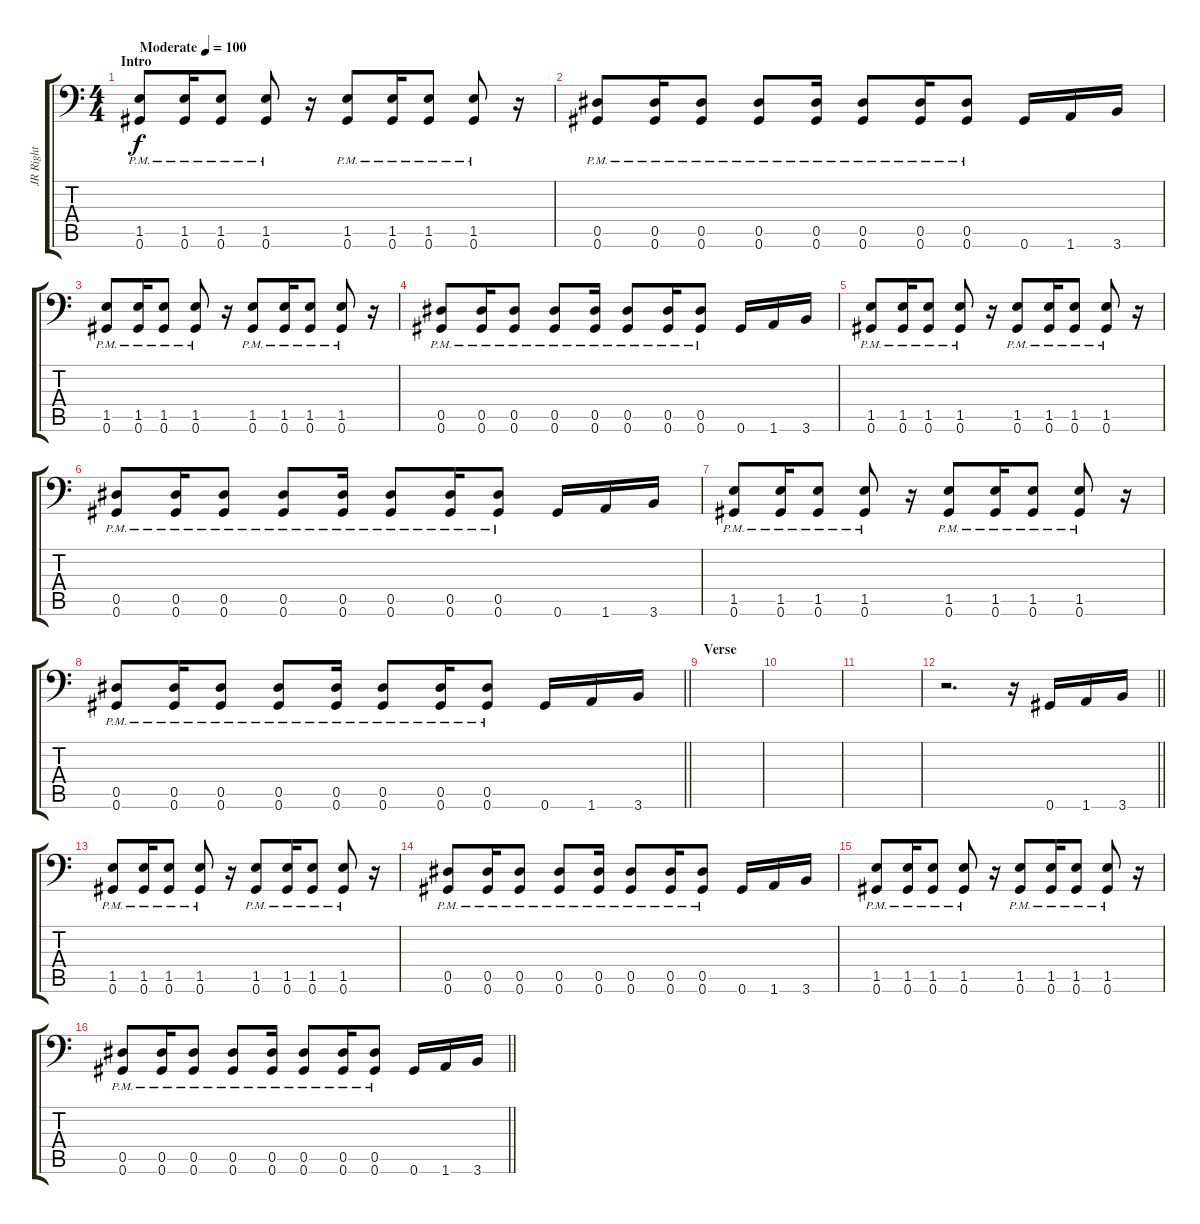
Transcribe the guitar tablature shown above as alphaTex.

\track ("JR Right" "JR Right") {instrument distortionguitar}
\staff {score tabs}
\tuning (Bb3 F3 Db3 Ab2 Eb2 Ab1) {hide}
\ts (4 4)
\section ("" "Intro")
\tempo (100 "Moderate")
\clef f4
\ks c
(1.5{pm} 0.6{pm}).8{dy f instrument distortionguitar} (1.5{pm} 0.6{pm}).16 (1.5{pm} 0.6{pm}).8 (1.5{pm} 0.6{pm}).8 r.16 (1.5{pm} 0.6{pm}).8 (1.5{pm} 0.6{pm}).16 (1.5{pm} 0.6{pm}).8 (1.5{pm} 0.6{pm}).8 r.16 |
(0.5{pm} 0.6{pm}).8 (0.5{pm} 0.6{pm}).16 (0.5{pm} 0.6{pm}).8 (0.5{pm} 0.6{pm}).8 (0.5{pm} 0.6{pm}).16 (0.5{pm} 0.6{pm}).8 (0.5{pm} 0.6{pm}).16 (0.5{pm} 0.6{pm}).8 0.6.16 1.6.16 3.6.16 |
(1.5{pm} 0.6{pm}).8 (1.5{pm} 0.6{pm}).16 (1.5{pm} 0.6{pm}).8 (1.5{pm} 0.6{pm}).8 r.16 (1.5{pm} 0.6{pm}).8 (1.5{pm} 0.6{pm}).16 (1.5{pm} 0.6{pm}).8 (1.5{pm} 0.6{pm}).8 r.16 |
(0.5{pm} 0.6{pm}).8 (0.5{pm} 0.6{pm}).16 (0.5{pm} 0.6{pm}).8 (0.5{pm} 0.6{pm}).8 (0.5{pm} 0.6{pm}).16 (0.5{pm} 0.6{pm}).8 (0.5{pm} 0.6{pm}).16 (0.5{pm} 0.6{pm}).8 0.6.16 1.6.16 3.6.16 |
(1.5{pm} 0.6{pm}).8 (1.5{pm} 0.6{pm}).16 (1.5{pm} 0.6{pm}).8 (1.5{pm} 0.6{pm}).8 r.16 (1.5{pm} 0.6{pm}).8 (1.5{pm} 0.6{pm}).16 (1.5{pm} 0.6{pm}).8 (1.5{pm} 0.6{pm}).8 r.16 |
(0.5{pm} 0.6{pm}).8 (0.5{pm} 0.6{pm}).16 (0.5{pm} 0.6{pm}).8 (0.5{pm} 0.6{pm}).8 (0.5{pm} 0.6{pm}).16 (0.5{pm} 0.6{pm}).8 (0.5{pm} 0.6{pm}).16 (0.5{pm} 0.6{pm}).8 0.6.16 1.6.16 3.6.16 |
(1.5{pm} 0.6{pm}).8 (1.5{pm} 0.6{pm}).16 (1.5{pm} 0.6{pm}).8 (1.5{pm} 0.6{pm}).8 r.16 (1.5{pm} 0.6{pm}).8 (1.5{pm} 0.6{pm}).16 (1.5{pm} 0.6{pm}).8 (1.5{pm} 0.6{pm}).8 r.16 |
\barLineRight lightlight
(0.5{pm} 0.6{pm}).8 (0.5{pm} 0.6{pm}).16 (0.5{pm} 0.6{pm}).8 (0.5{pm} 0.6{pm}).8 (0.5{pm} 0.6{pm}).16 (0.5{pm} 0.6{pm}).8 (0.5{pm} 0.6{pm}).16 (0.5{pm} 0.6{pm}).8 0.6.16 1.6.16 3.6.16 |
\section ("" "Verse")
|
|
|
\barLineRight lightlight
r.2{d} r.16 0.6.16 1.6.16 3.6.16 |
(1.5{pm} 0.6{pm}).8 (1.5{pm} 0.6{pm}).16 (1.5{pm} 0.6{pm}).8 (1.5{pm} 0.6{pm}).8 r.16 (1.5{pm} 0.6{pm}).8 (1.5{pm} 0.6{pm}).16 (1.5{pm} 0.6{pm}).8 (1.5{pm} 0.6{pm}).8 r.16 |
(0.5{pm} 0.6{pm}).8 (0.5{pm} 0.6{pm}).16 (0.5{pm} 0.6{pm}).8 (0.5{pm} 0.6{pm}).8 (0.5{pm} 0.6{pm}).16 (0.5{pm} 0.6{pm}).8 (0.5{pm} 0.6{pm}).16 (0.5{pm} 0.6{pm}).8 0.6.16 1.6.16 3.6.16 |
(1.5{pm} 0.6{pm}).8 (1.5{pm} 0.6{pm}).16 (1.5{pm} 0.6{pm}).8 (1.5{pm} 0.6{pm}).8 r.16 (1.5{pm} 0.6{pm}).8 (1.5{pm} 0.6{pm}).16 (1.5{pm} 0.6{pm}).8 (1.5{pm} 0.6{pm}).8 r.16 |
\barLineRight lightlight
(0.5{pm} 0.6{pm}).8 (0.5{pm} 0.6{pm}).16 (0.5{pm} 0.6{pm}).8 (0.5{pm} 0.6{pm}).8 (0.5{pm} 0.6{pm}).16 (0.5{pm} 0.6{pm}).8 (0.5{pm} 0.6{pm}).16 (0.5{pm} 0.6{pm}).8 0.6.16 1.6.16 3.6.16
